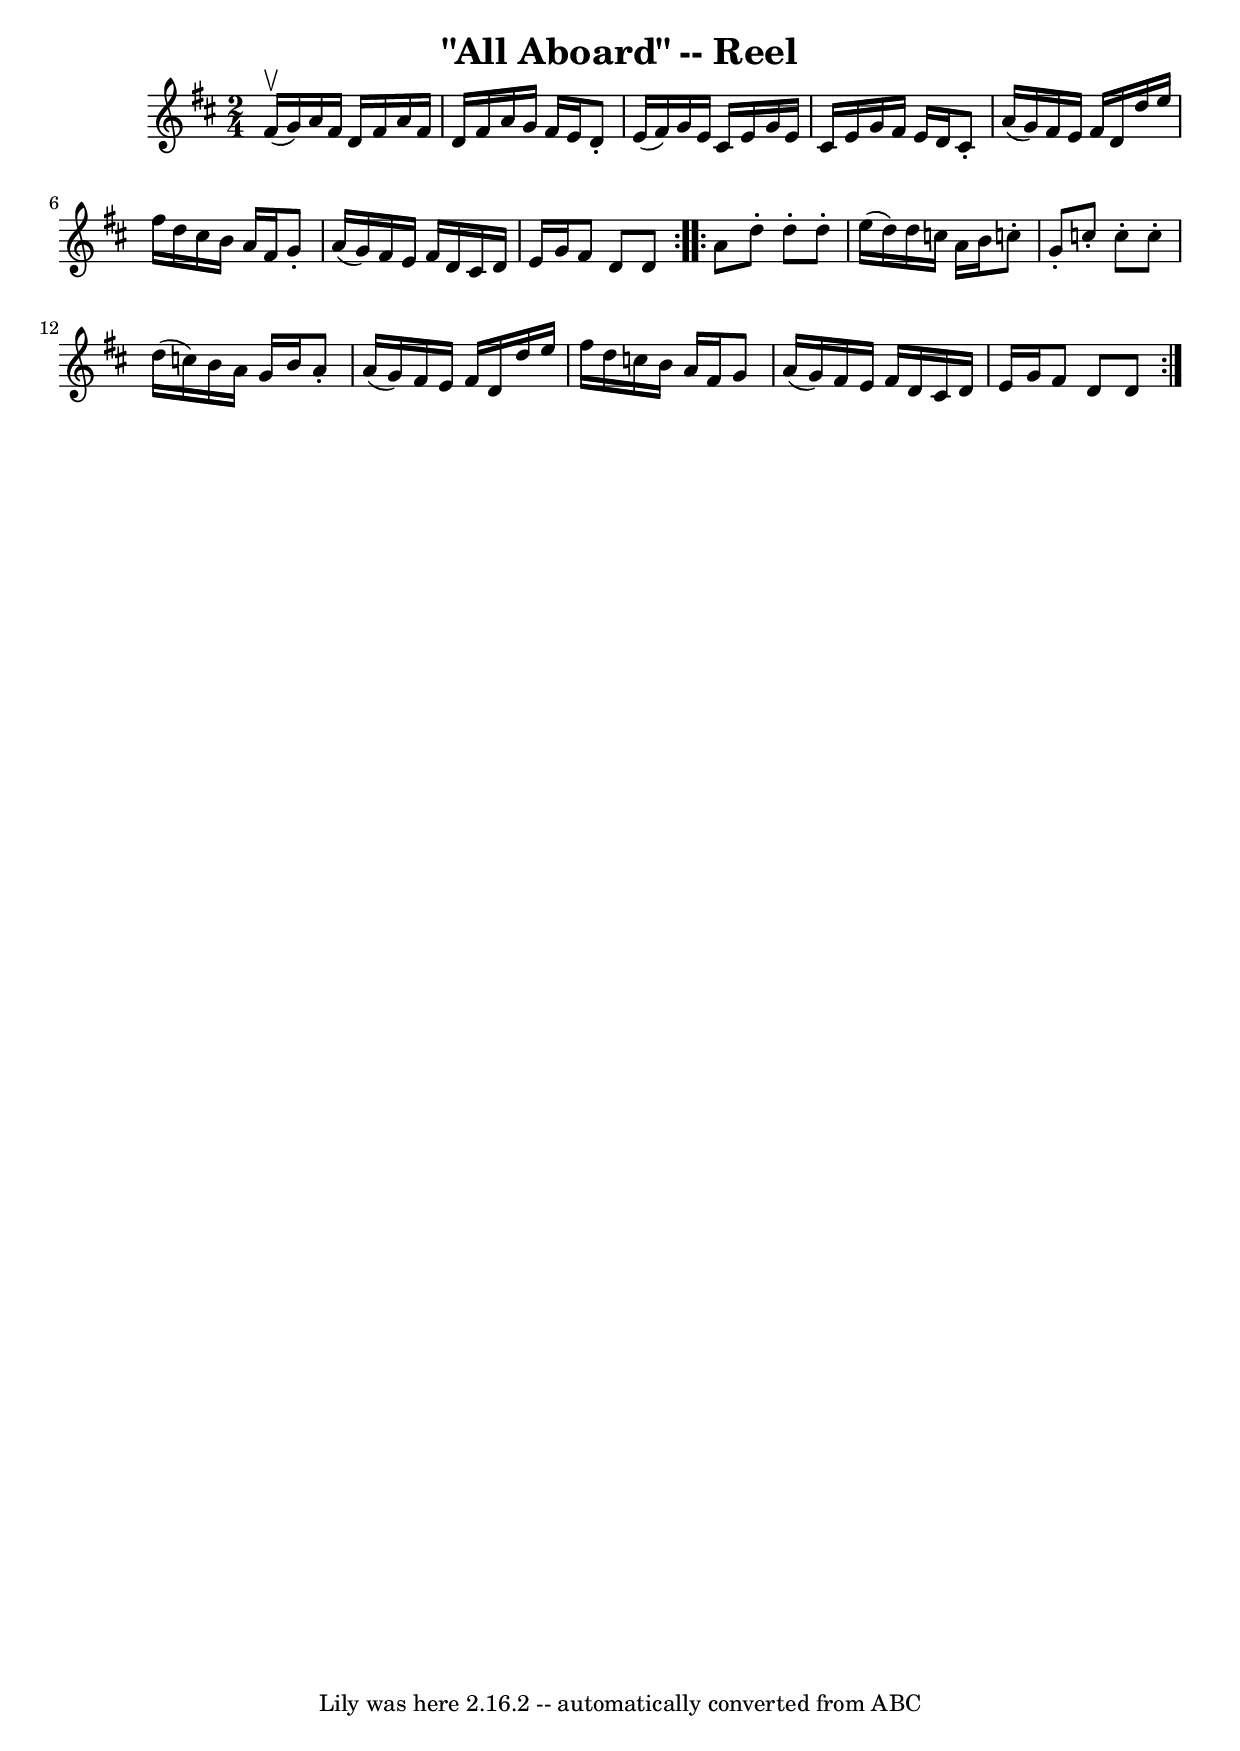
\version "2.7.40"
\include "Mammoth.ily"
\header {
	%% book = "Ryan's Mammoth Collection"
	crossRefNumber = "1"
	footnotes = "\\\\237"
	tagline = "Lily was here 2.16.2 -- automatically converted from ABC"
	title = "\"All Aboard\" -- Reel"
}
voicedefault =  {


\repeat volta 2 {
\time 2/4 
\key d \major fis'16^\upbow(g'16) |
 a'16    
fis'16 d'16 fis'16 a'16 fis'16 d'16 fis'16    |
 a'16 
 g'16 fis'16 e'16 d'8 -. e'16 (fis'16)   |
 g'16    
e'16 cis'16 e'16 g'16 e'16 cis'16 e'16    |
 g'16    
fis'16 e'16 d'16 cis'8 -. a'16 (g'16)   |
 fis'16    
e'16 fis'16 d'16 d''16 e''16 fis''16 d''16    |
   
cis''16 b'16 a'16 fis'16 g'8 -. a'16 (g'16)   |
   
fis'16 e'16 fis'16 d'16 cis'16 d'16 e'16 g'16    |
  
 fis'8 d'8 d'8  }     \repeat volta 2 { a'8  |
 d''8 -.   
d''8 -. d''8 -. e''16 (d''16)   |
 d''16 c''16 a'16    
b'16 c''!8 -. g'8 -.   |
 c''8 -. c''8 -. c''8 -. d''16 (
c''16)   |
 b'16 a'16 g'16 b'16 a'8 -. a'16 (g'16  
-)   |
 fis'16 e'16 fis'16 d'16 d''16 e''16 fis''16 
 d''16    |
 c''16 b'16 a'16 fis'16 g'8 a'16 (g'16  
-)   |
 fis'16 e'16 fis'16 d'16 cis'16 d'16 e'16    
g'16    |
 fis'8 d'8 d'8    }   
}

\score{
    <<

	\context Staff="default"
	{
	    \voicedefault 
	}

    >>
	\layout {
	}
	\midi {}
}
